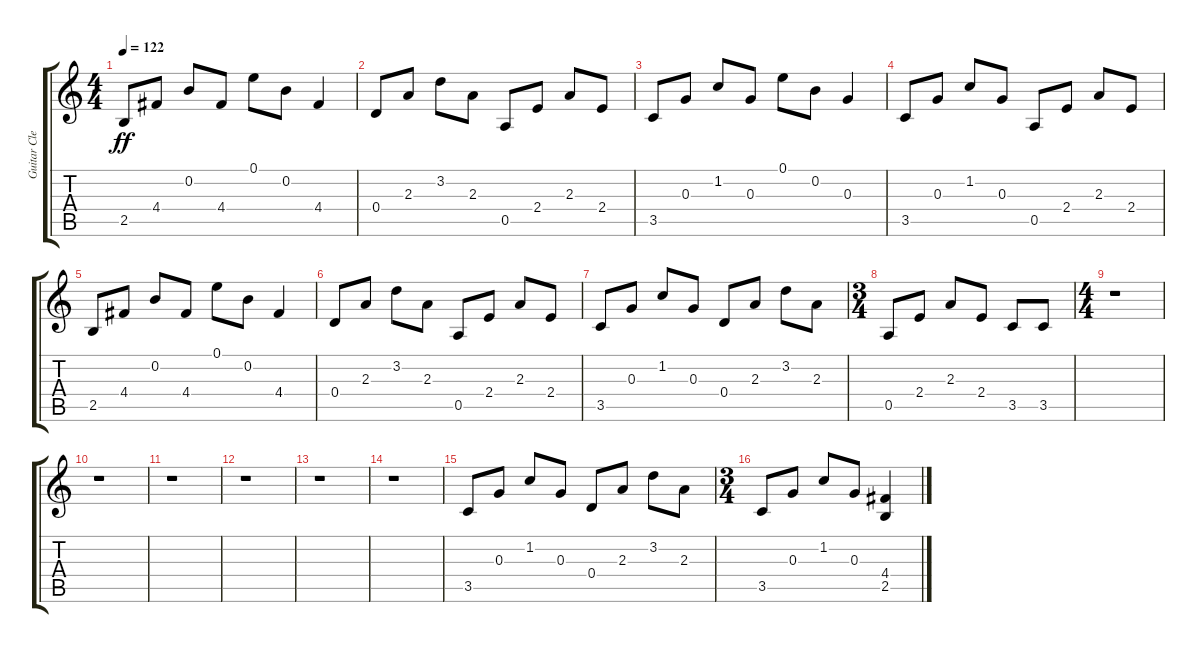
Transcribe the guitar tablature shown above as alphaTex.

\track ("Guitar Clean" "Guitar Cle") {instrument electricguitarclean}
\staff {score tabs}
\tuning (E4 B3 G3 D3 A2 D2) {hide}
\ts (4 4)
\tempo 122
\clef g2
\ks c
2.5.8{dy ff} 4.4.8 0.2.8 4.4.8 0.1.8 0.2.8 4.4.4 |
0.4.8 2.3.8 3.2.8 2.3.8 0.5.8 2.4.8 2.3.8 2.4.8 |
3.5.8 0.3.8 1.2.8 0.3.8 0.1.8 0.2.8 0.3.4 |
3.5.8 0.3.8 1.2.8 0.3.8 0.5.8 2.4.8 2.3.8 2.4.8 |
2.5.8 4.4.8 0.2.8 4.4.8 0.1.8 0.2.8 4.4.4 |
0.4.8 2.3.8 3.2.8 2.3.8 0.5.8 2.4.8 2.3.8 2.4.8 |
3.5.8 0.3.8 1.2.8 0.3.8 0.4.8 2.3.8 3.2.8 2.3.8 |
\ts (3 4)
0.5.8 2.4.8 2.3.8 2.4.8 3.5.8 3.5.8 |
\ts (4 4)
r.1 |
r.1 |
r.1 |
r.1 |
r.1 |
r.1 |
3.5.8 0.3.8 1.2.8 0.3.8 0.4.8 2.3.8 3.2.8 2.3.8 |
\ts (3 4)
3.5.8 0.3.8 1.2.8 0.3.8 (4.4 2.5).4
